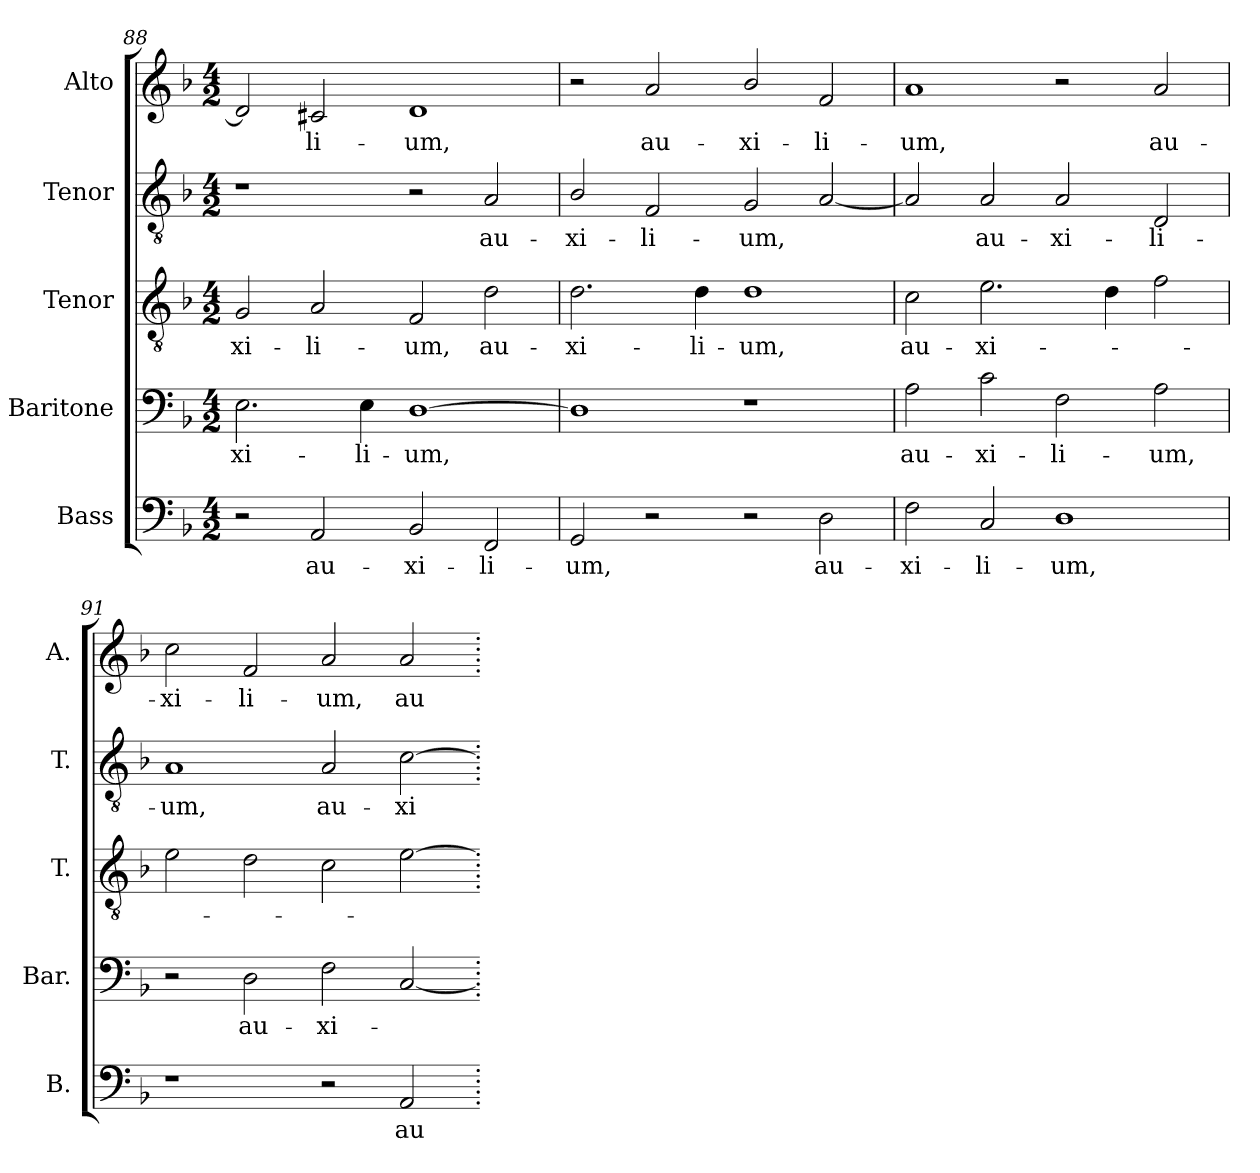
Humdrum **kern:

**kern	**text	**kern	**text	**kern	**text	**kern	**text	**kern	**text
*part5	*part5	*part4	*part4	*part3	*part3	*part2	*part2	*part1	*part1
*staff5	*staff5	*staff4	*staff4	*staff3	*staff3	*staff2	*staff2	*staff1	*staff1
*I"Bass	*	*I"Baritone	*	*I"Tenor	*	*I"Tenor	*	*I"Alto	*
*I'B.	*	*I'Bar.	*	*I'T.	*	*I'T.	*	*I'A.	*
*clefF4	*	*clefF4	*	*clefGv2	*	*clefGv2	*	*clefG2	*
*	*	*	*	*ITrd7c12	*	*ITrd7c12	*	*	*
*k[b-]	*	*k[b-]	*	*k[b-]	*	*k[b-]	*	*k[b-]	*
*F:	*	*F:	*	*F:	*	*F:	*	*F:	*
*M4/2	*	*M4/2	*	*M4/2	*	*M4/2	*	*M4/2	*
=88	=88	=88	=88	=88	=88	=88	=88	=88	=88
!	!	!	!LO:LY:b:color=#000000	!	!	!	!	!	!
!	!	!	!	!	!LO:LY:b:color=#000000	!	!	!	!
2r	.	2.Ei\	-xi-	2GGi/	-xi-	1r	.	2di/]	.
!	!LO:LY:b:color=#000000	!	!	!	!	!	!	!	!
!	!	!	!	!	!LO:LY:b:color=#000000	!	!	!	!
!	!	!	!	!	!	!	!	!	!LO:LY:b:color=#000000
2AAi/	au-	.	.	2AAi/	-li-	.	.	2c#Xi/	-li-
!	!	!	!LO:LY:b:color=#000000	!	!	!	!	!	!
.	.	4Ei\	-li-	.	.	.	.	.	.
!	!LO:LY:b:color=#000000	!	!	!	!	!	!	!	!
!	!	!	!LO:LY:b:color=#000000	!	!	!	!	!	!
!	!	!	!	!	!LO:LY:b:color=#000000	!	!	!	!
!	!	!	!	!	!	!	!	!	!LO:LY:b:color=#000000
2BB-i/	-xi-	[1Di	-um,	2FFi/	-um,	2r	.	1di	-um,
!	!LO:LY:b:color=#000000	!	!	!	!	!	!	!	!
!	!	!	!	!	!LO:LY:b:color=#000000	!	!	!	!
!	!	!	!	!	!	!	!LO:LY:b:color=#000000	!	!
2FFi/	-li-	.	.	2Di\	au-	2AAi/	au-	.	.
=89	=89	=89	=89	=89	=89	=89	=89	=89	=89
!	!LO:LY:b:color=#000000	!	!	!	!	!	!	!	!
!	!	!	!	!	!LO:LY:b:color=#000000	!	!	!	!
!	!	!	!	!	!	!	!LO:LY:b:color=#000000	!	!
2GGi/	-um,	1Di]	.	2.Di\	-xi-	2BB-i/	-xi-	2r	.
!	!	!	!	!	!	!	!LO:LY:b:color=#000000	!	!
!	!	!	!	!	!	!	!	!	!LO:LY:b:color=#000000
2r	.	.	.	.	.	2FFi/	-li-	2ai/	au-
!	!	!	!	!	!LO:LY:b:color=#000000	!	!	!	!
.	.	.	.	4Di\	-li-	.	.	.	.
!	!	!	!	!	!LO:LY:b:color=#000000	!	!	!	!
!	!	!	!	!	!	!	!LO:LY:b:color=#000000	!	!
!	!	!	!	!	!	!	!	!	!LO:LY:b:color=#000000
2r	.	1r	.	1Di	-um,	2GGi/	-um,	2b-i/	-xi-
!	!LO:LY:b:color=#000000	!	!	!	!	!	!	!	!
!	!	!	!	!	!	!	!	!	!LO:LY:b:color=#000000
2Di\	au-	.	.	.	.	[2AAi/	.	2fi/	-li-
!!LO:PB:g=z
=90	=90	=90	=90	=90	=90	=90	=90	=90	=90
!	!LO:LY:b:color=#000000	!	!	!	!	!	!	!	!
!	!	!	!LO:LY:b:color=#000000	!	!	!	!	!	!
!	!	!	!	!	!LO:LY:b:color=#000000	!	!	!	!
!	!	!	!	!	!	!	!	!	!LO:LY:b:color=#000000
2Fi\	-xi-	2Ai\	au-	2Ci\	au-	2AAi/]	.	1ai	-um,
!	!LO:LY:b:color=#000000	!	!	!	!	!	!	!	!
!	!	!	!LO:LY:b:color=#000000	!	!	!	!	!	!
!	!	!	!	!	!LO:LY:b:color=#000000	!	!	!	!
!	!	!	!	!	!	!	!LO:LY:b:color=#000000	!	!
2Ci/	-li-	2ci\	-xi-	2.Ei\	-xi-	2AAi/	au-	.	.
!	!LO:LY:b:color=#000000	!	!	!	!	!	!	!	!
!	!	!	!LO:LY:b:color=#000000	!	!	!	!	!	!
!	!	!	!	!	!	!	!LO:LY:b:color=#000000	!	!
1Di	-um,	2Fi\	-li-	.	.	2AAi/	-xi-	2r	.
.	.	.	.	4Di\	.	.	.	.	.
!	!	!	!LO:LY:b:color=#000000	!	!	!	!	!	!
!	!	!	!	!	!	!	!LO:LY:b:color=#000000	!	!
!	!	!	!	!	!	!	!	!	!LO:LY:b:color=#000000
.	.	2Ai\	-um,	2Fi\	.	2DDi/	-li-	2ai/	au-
=91	=91	=91	=91	=91	=91	=91	=91	=91	=91
!	!	!	!	!	!	!	!LO:LY:b:color=#000000	!	!
!	!	!	!	!	!	!	!	!	!LO:LY:b:color=#000000
1r	.	2r	.	2Ei\	.	1AAi	-um,	2cci\	-xi-
!	!	!	!LO:LY:b:color=#000000	!	!	!	!	!	!
!	!	!	!	!	!	!	!	!	!LO:LY:b:color=#000000
.	.	2Di\	au-	2Di\	.	.	.	2fi/	-li-
!	!	!	!LO:LY:b:color=#000000	!	!	!	!	!	!
!	!	!	!	!	!	!	!LO:LY:b:color=#000000	!	!
!	!	!	!	!	!	!	!	!	!LO:LY:b:color=#000000
2r	.	2Fi\	-xi-	2Ci\	.	2AAi/	au-	2ai/	-um,
!	!LO:LY:b:color=#000000	!	!	!	!	!	!	!	!
!	!	!	!	!	!	!	!LO:LY:b:color=#000000	!	!
!	!	!	!	!	!	!	!	!	!LO:LY:b:color=#000000
2AAi/	au-	[2Ci/	.	[2Ei\	.	[2Ci\	-xi-	2ai/	au-
=.	=.	=.	=.	=.	=.	=.	=.	=.	=.
*-	*-	*-	*-	*-	*-	*-	*-	*-	*-
